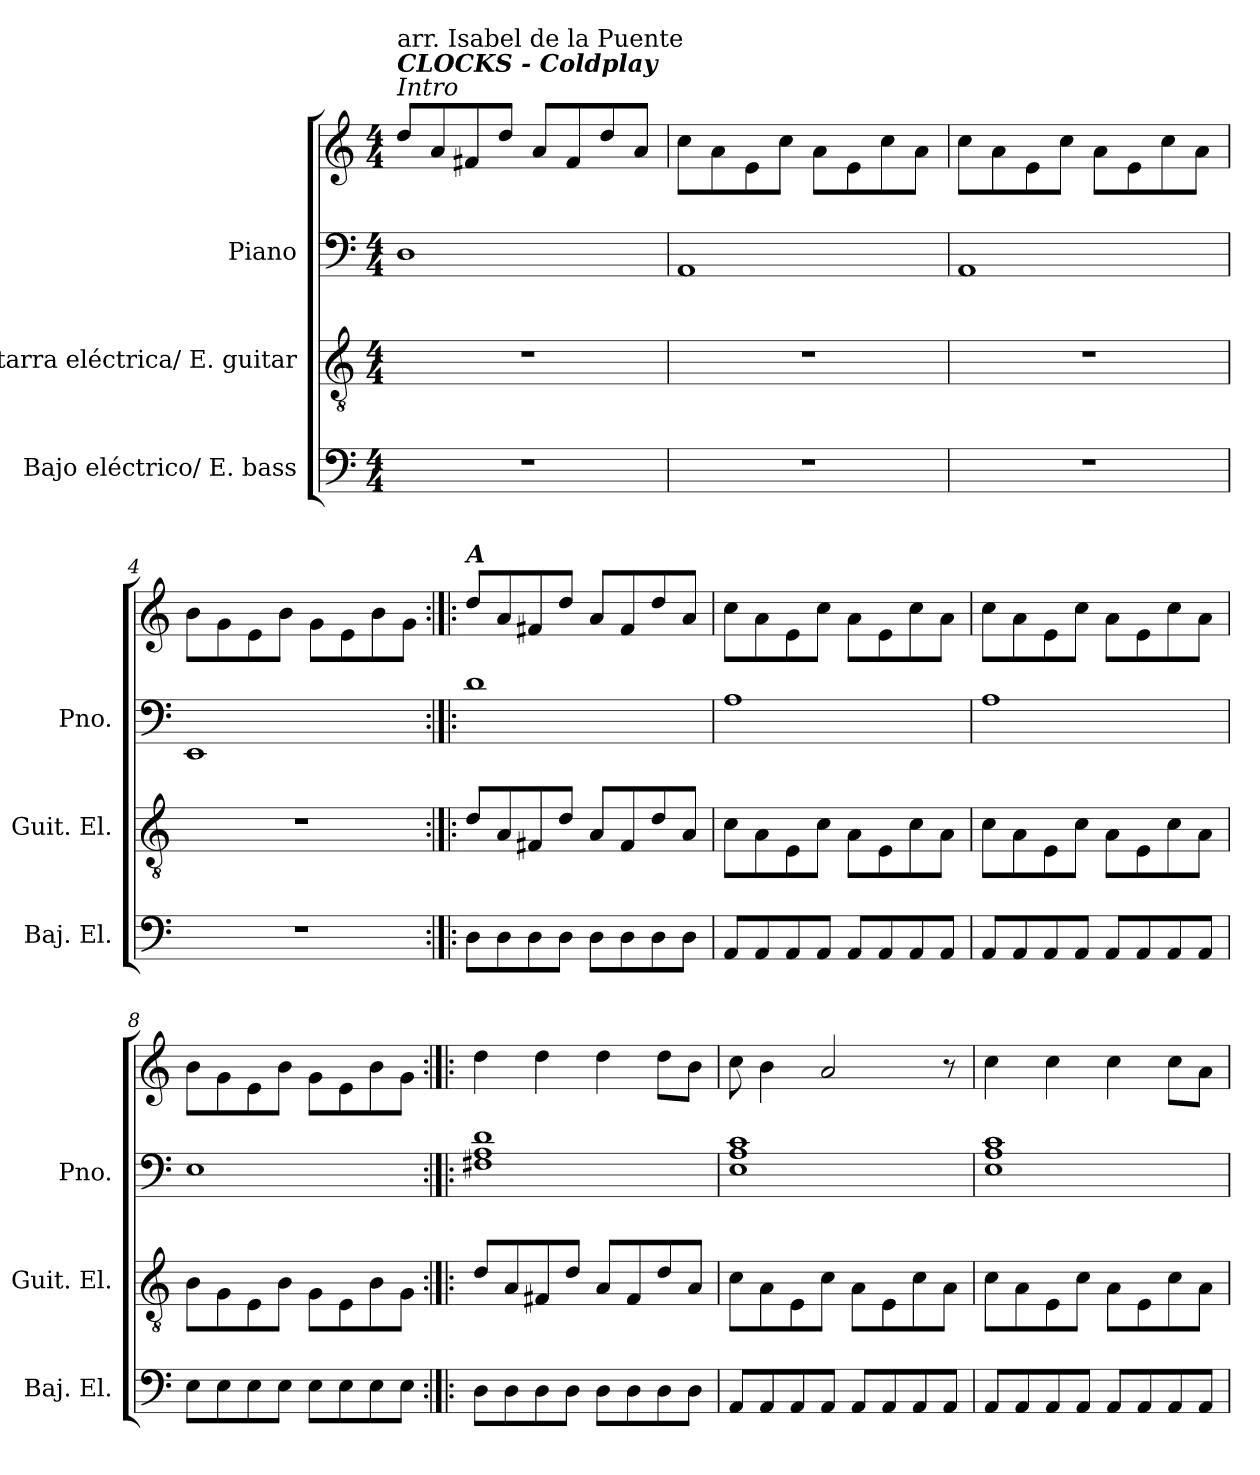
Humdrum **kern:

**kern	**kern	**kern	**kern
*part3	*part2	*part1	*part1
*staff4	*staff3	*staff2	*staff1
*I"Bajo eléctrico/ E. bass	*I"Guitarra eléctrica/ E. guitar	*I"Piano	*
*I'Baj. El.	*I'Guit. El.	*I'Pno.	*
*clefF4	*clefGv2	*clefF4	*clefG2
*ITrd7c12	*	*	*
*k[]	*k[]	*k[]	*k[]
*M4/4	*M4/4	*M4/4	*M4/4
*MM130	*MM130	*MM130	*MM130
=1	=1	=1	=1
!	!	!	!LO:TX:i:t=Intro
!	!	!	!LO:TX:Bi:t=CLOCKS - Coldplay
!	!	!	!LO:TX:t=arr. Isabel de la Puente
1r	1r	1D	8dd/L
.	.	.	8a/
.	.	.	8f#X/
.	.	.	8dd/J
.	.	.	8a/L
.	.	.	8f#/
.	.	.	8dd/
.	.	.	8a/J
=2	=2	=2	=2
1r	1r	1AA	8cc\L
.	.	.	8a\
.	.	.	8e\
.	.	.	8cc\J
.	.	.	8a\L
.	.	.	8e\
.	.	.	8cc\
.	.	.	8a\J
=3	=3	=3	=3
1r	1r	1AA	8cc\L
.	.	.	8a\
.	.	.	8e\
.	.	.	8cc\J
.	.	.	8a\L
.	.	.	8e\
.	.	.	8cc\
.	.	.	8a\J
=4	=4	=4	=4
1r	1r	1EE	8b\L
.	.	.	8g\
.	.	.	8e\
.	.	.	8b\J
.	.	.	8g\L
.	.	.	8e\
.	.	.	8b\
.	.	.	8g\J
!!LO:LB:g=z
=5:|!|:	=5:|!|:	=5:|!|:	=5:|!|:
!	!	!	!LO:TX:a:Bi:t=A
8DD\L	8d/L	1d	8dd/L
8DD\	8A/	.	8a/
8DD\	8F#X/	.	8f#X/
8DD\J	8d/J	.	8dd/J
8DD\L	8A/L	.	8a/L
8DD\	8F#/	.	8f#/
8DD\	8d/	.	8dd/
8DD\J	8A/J	.	8a/J
=6	=6	=6	=6
8AAA/L	8c\L	1A	8cc\L
8AAA/	8A\	.	8a\
8AAA/	8E\	.	8e\
8AAA/J	8c\J	.	8cc\J
8AAA/L	8A\L	.	8a\L
8AAA/	8E\	.	8e\
8AAA/	8c\	.	8cc\
8AAA/J	8A\J	.	8a\J
=7	=7	=7	=7
8AAA/L	8c\L	1A	8cc\L
8AAA/	8A\	.	8a\
8AAA/	8E\	.	8e\
8AAA/J	8c\J	.	8cc\J
8AAA/L	8A\L	.	8a\L
8AAA/	8E\	.	8e\
8AAA/	8c\	.	8cc\
8AAA/J	8A\J	.	8a\J
=8	=8	=8	=8
8EE\L	8B\L	1E	8b\L
8EE\	8G\	.	8g\
8EE\	8E\	.	8e\
8EE\J	8B\J	.	8b\J
8EE\L	8G\L	.	8g\L
8EE\	8E\	.	8e\
8EE\	8B\	.	8b\
8EE\J	8G\J	.	8g\J
!!LO:PB:g=z
=9:|!|:	=9:|!|:	=9:|!|:	=9:|!|:
8DD\L	8d/L	1F#X 1A 1d	4dd\
8DD\	8A/	.	.
8DD\	8F#X/	.	4dd\
8DD\J	8d/J	.	.
8DD\L	8A/L	.	4dd\
8DD\	8F#/	.	.
8DD\	8d/	.	8dd\L
8DD\J	8A/J	.	8b\J
=10	=10	=10	=10
8AAA/L	8c\L	1E 1A 1c	8cc\
8AAA/	8A\	.	4b\
8AAA/	8E\	.	.
8AAA/J	8c\J	.	2a/
8AAA/L	8A\L	.	.
8AAA/	8E\	.	.
8AAA/	8c\	.	.
8AAA/J	8A\J	.	8r
=11	=11	=11	=11
8AAA/L	8c\L	1E 1A 1c	4cc\
8AAA/	8A\	.	.
8AAA/	8E\	.	4cc\
8AAA/J	8c\J	.	.
8AAA/L	8A\L	.	4cc\
8AAA/	8E\	.	.
8AAA/	8c\	.	8cc\L
8AAA/J	8A\J	.	8a\J
=	=	=	=
*-	*-	*-	*-
